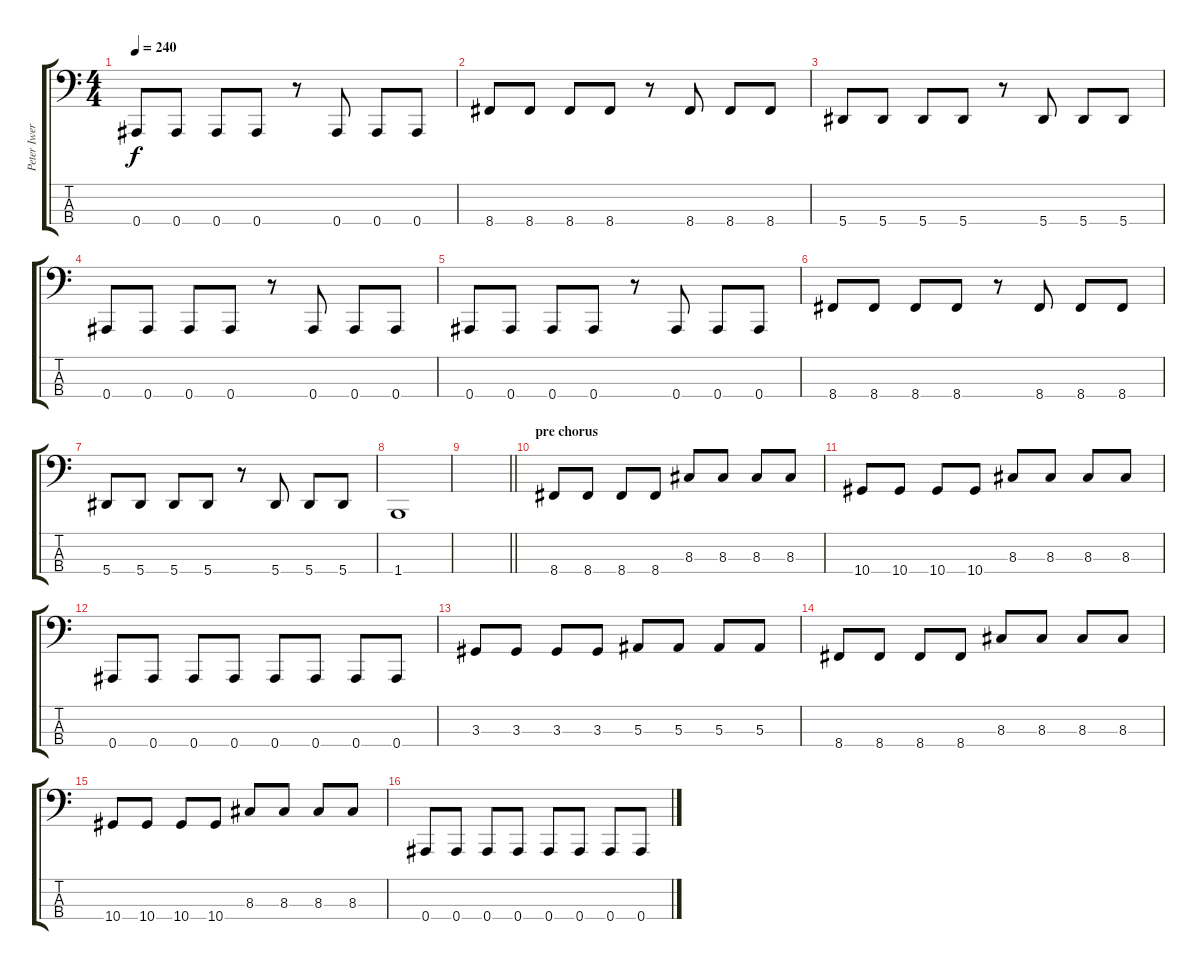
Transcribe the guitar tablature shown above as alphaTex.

\track ("Peter Iwers" "Peter Iwer") {instrument electricbasspick}
\staff {score tabs}
\tuning (Eb2 Bb1 F1 Bb0) {hide}
\ts (4 4)
\tempo 240
\clef f4
\ks c
0.4.8{dy f} 0.4.8 0.4.8 0.4.8 r.8 0.4.8 0.4.8 0.4.8 |
8.4.8 8.4.8 8.4.8 8.4.8 r.8 8.4.8 8.4.8 8.4.8 |
5.4.8 5.4.8 5.4.8 5.4.8 r.8 5.4.8 5.4.8 5.4.8 |
0.4.8 0.4.8 0.4.8 0.4.8 r.8 0.4.8 0.4.8 0.4.8 |
0.4.8 0.4.8 0.4.8 0.4.8 r.8 0.4.8 0.4.8 0.4.8 |
8.4.8 8.4.8 8.4.8 8.4.8 r.8 8.4.8 8.4.8 8.4.8 |
5.4.8 5.4.8 5.4.8 5.4.8 r.8 5.4.8 5.4.8 5.4.8 |
1.4.1 |
\barLineRight lightlight
|
\section ("" "pre chorus")
8.4.8 8.4.8 8.4.8 8.4.8 8.3.8 8.3.8 8.3.8 8.3.8 |
10.4.8 10.4.8 10.4.8 10.4.8 8.3.8 8.3.8 8.3.8 8.3.8 |
0.4.8 0.4.8 0.4.8 0.4.8 0.4.8 0.4.8 0.4.8 0.4.8 |
3.3.8 3.3.8 3.3.8 3.3.8 5.3.8 5.3.8 5.3.8 5.3.8 |
8.4.8 8.4.8 8.4.8 8.4.8 8.3.8 8.3.8 8.3.8 8.3.8 |
10.4.8 10.4.8 10.4.8 10.4.8 8.3.8 8.3.8 8.3.8 8.3.8 |
0.4.8 0.4.8 0.4.8 0.4.8 0.4.8 0.4.8 0.4.8 0.4.8
